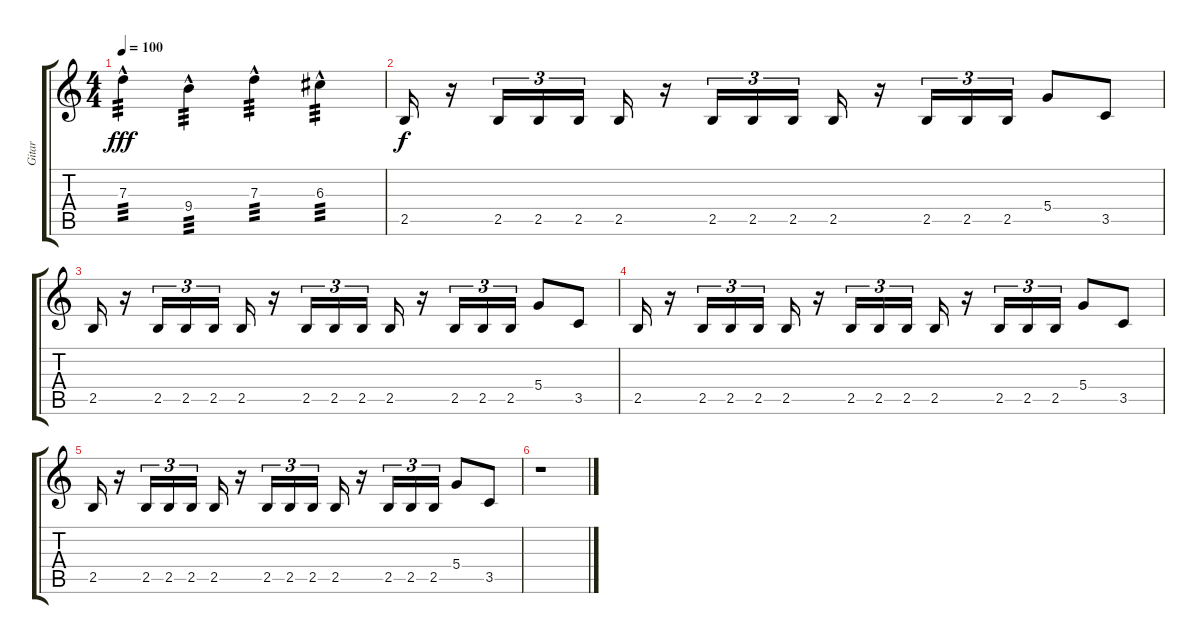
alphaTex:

\track ("Gitar" "Gitar") {instrument overdrivenguitar}
\staff {score tabs}
\tuning (E4 B3 G3 D3 A2 E2) {hide}
\ts (4 4)
\tempo 100
\clef g2
\ks c
7.3{hac}.4{tp 3 dy fff} 9.4{hac}.4{tp 3} 7.3{hac}.4{tp 3} 6.3{hac}.4{tp 3} |
2.5.16{dy f} r.16 2.5.16{tu (3 2)} 2.5.16{tu (3 2)} 2.5.16{tu (3 2)} 2.5.16 r.16 2.5.16{tu (3 2)} 2.5.16{tu (3 2)} 2.5.16{tu (3 2)} 2.5.16 r.16 2.5.16{tu (3 2)} 2.5.16{tu (3 2)} 2.5.16{tu (3 2)} 5.4.8 3.5.8 |
2.5.16 r.16 2.5.16{tu (3 2)} 2.5.16{tu (3 2)} 2.5.16{tu (3 2)} 2.5.16 r.16 2.5.16{tu (3 2)} 2.5.16{tu (3 2)} 2.5.16{tu (3 2)} 2.5.16 r.16 2.5.16{tu (3 2)} 2.5.16{tu (3 2)} 2.5.16{tu (3 2)} 5.4.8 3.5.8 |
2.5.16 r.16 2.5.16{tu (3 2)} 2.5.16{tu (3 2)} 2.5.16{tu (3 2)} 2.5.16 r.16 2.5.16{tu (3 2)} 2.5.16{tu (3 2)} 2.5.16{tu (3 2)} 2.5.16 r.16 2.5.16{tu (3 2)} 2.5.16{tu (3 2)} 2.5.16{tu (3 2)} 5.4.8 3.5.8 |
2.5.16 r.16 2.5.16{tu (3 2)} 2.5.16{tu (3 2)} 2.5.16{tu (3 2)} 2.5.16 r.16 2.5.16{tu (3 2)} 2.5.16{tu (3 2)} 2.5.16{tu (3 2)} 2.5.16 r.16 2.5.16{tu (3 2)} 2.5.16{tu (3 2)} 2.5.16{tu (3 2)} 5.4.8 3.5.8 |
r.1
